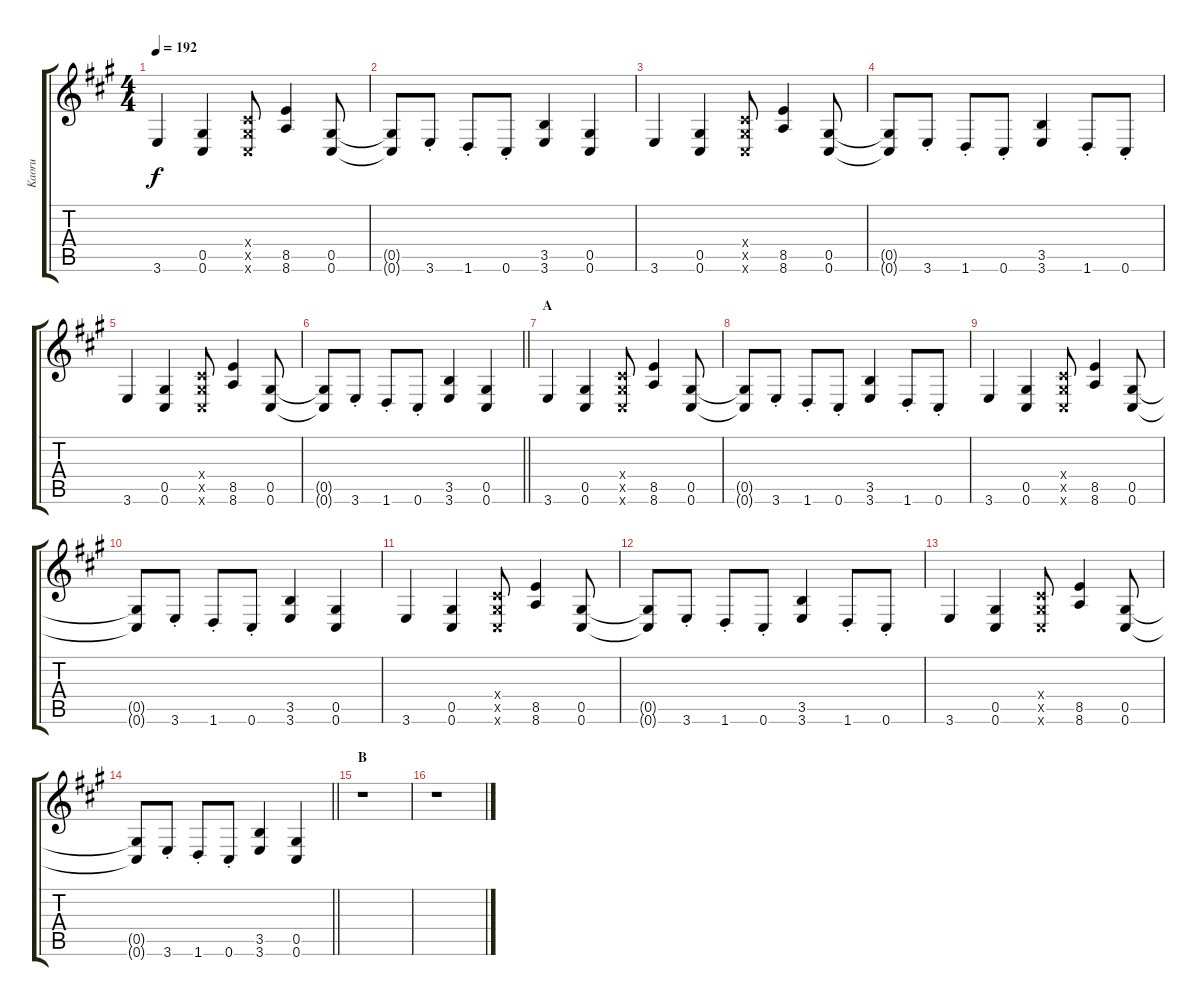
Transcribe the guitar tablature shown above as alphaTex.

\track ("Kaoru" "Kaoru") {instrument overdrivenguitar}
\staff {score tabs}
\tuning (Eb4 Bb3 Gb3 Db3 Ab2 Db2) {hide}
\ts (4 4)
\tempo 192
\clef g2
\ks a
3.6.4{dy f} (0.5 0.6).4 (0.4{x} 0.5{x} 0.6{x}).8 (8.5 8.6).4 (0.5 0.6).8 |
(0.5{t} 0.6{t}).8 3.6{st}.8 1.6{st}.8 0.6{st}.8 (3.5 3.6).4 (0.5 0.6).4 |
3.6.4 (0.5 0.6).4 (0.4{x} 0.5{x} 0.6{x}).8 (8.5 8.6).4 (0.5 0.6).8 |
(0.5{t} 0.6{t}).8 3.6{st}.8 1.6{st}.8 0.6{st}.8 (3.5 3.6).4 1.6{st}.8 0.6{st}.8 |
3.6.4 (0.5 0.6).4 (0.4{x} 0.5{x} 0.6{x}).8 (8.5 8.6).4 (0.5 0.6).8 |
\barLineRight lightlight
(0.5{t} 0.6{t}).8 3.6{st}.8 1.6{st}.8 0.6{st}.8 (3.5 3.6).4 (0.5 0.6).4 |
\section ("" "A")
3.6.4 (0.5 0.6).4 (0.4{x} 0.5{x} 0.6{x}).8 (8.5 8.6).4 (0.5 0.6).8 |
(0.5{t} 0.6{t}).8 3.6{st}.8 1.6{st}.8 0.6{st}.8 (3.5 3.6).4 1.6{st}.8 0.6{st}.8 |
3.6.4 (0.5 0.6).4 (0.4{x} 0.5{x} 0.6{x}).8 (8.5 8.6).4 (0.5 0.6).8 |
(0.5{t} 0.6{t}).8 3.6{st}.8 1.6{st}.8 0.6{st}.8 (3.5 3.6).4 (0.5 0.6).4 |
3.6.4 (0.5 0.6).4 (0.4{x} 0.5{x} 0.6{x}).8 (8.5 8.6).4 (0.5 0.6).8 |
(0.5{t} 0.6{t}).8 3.6{st}.8 1.6{st}.8 0.6{st}.8 (3.5 3.6).4 1.6{st}.8 0.6{st}.8 |
3.6.4 (0.5 0.6).4 (0.4{x} 0.5{x} 0.6{x}).8 (8.5 8.6).4 (0.5 0.6).8 |
\barLineRight lightlight
(0.5{t} 0.6{t}).8 3.6{st}.8 1.6{st}.8 0.6{st}.8 (3.5 3.6).4 (0.5 0.6).4 |
\section ("" "B")
r.1 |
r.1
